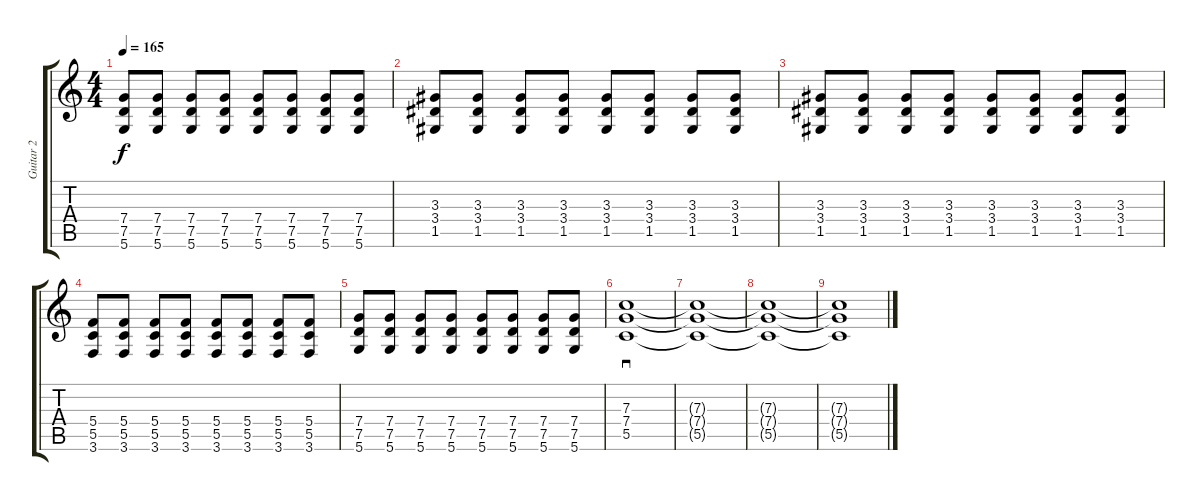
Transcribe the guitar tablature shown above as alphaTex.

\track ("Guitar 2" "Guitar 2") {instrument distortionguitar}
\staff {score tabs}
\tuning (D4 A3 F3 C3 G2 D2) {hide}
\ts (4 4)
\tempo 165
\clef g2
\ks c
(7.4 7.5 5.6).8{dy f} (7.4 7.5 5.6).8 (7.4 7.5 5.6).8 (7.4 7.5 5.6).8 (7.4 7.5 5.6).8 (7.4 7.5 5.6).8 (7.4 7.5 5.6).8 (7.4 7.5 5.6).8 |
(3.3 3.4 1.5).8 (3.3 3.4 1.5).8 (3.3 3.4 1.5).8 (3.3 3.4 1.5).8 (3.3 3.4 1.5).8 (3.3 3.4 1.5).8 (3.3 3.4 1.5).8 (3.3 3.4 1.5).8 |
(3.3 3.4 1.5).8 (3.3 3.4 1.5).8 (3.3 3.4 1.5).8 (3.3 3.4 1.5).8 (3.3 3.4 1.5).8 (3.3 3.4 1.5).8 (3.3 3.4 1.5).8 (3.3 3.4 1.5).8 |
(5.4 5.5 3.6).8 (5.4 5.5 3.6).8 (5.4 5.5 3.6).8 (5.4 5.5 3.6).8 (5.4 5.5 3.6).8 (5.4 5.5 3.6).8 (5.4 5.5 3.6).8 (5.4 5.5 3.6).8 |
(7.4 7.5 5.6).8 (7.4 7.5 5.6).8 (7.4 7.5 5.6).8 (7.4 7.5 5.6).8 (7.4 7.5 5.6).8 (7.4 7.5 5.6).8 (7.4 7.5 5.6).8 (7.4 7.5 5.6).8 |
(7.3 7.4 5.5).1{sd} |
(7.3{t} 7.4{t} 5.5{t}).1 |
(7.3{t} 7.4{t} 5.5{t}).1 |
(7.3{t} 7.4{t} 5.5{t}).1
